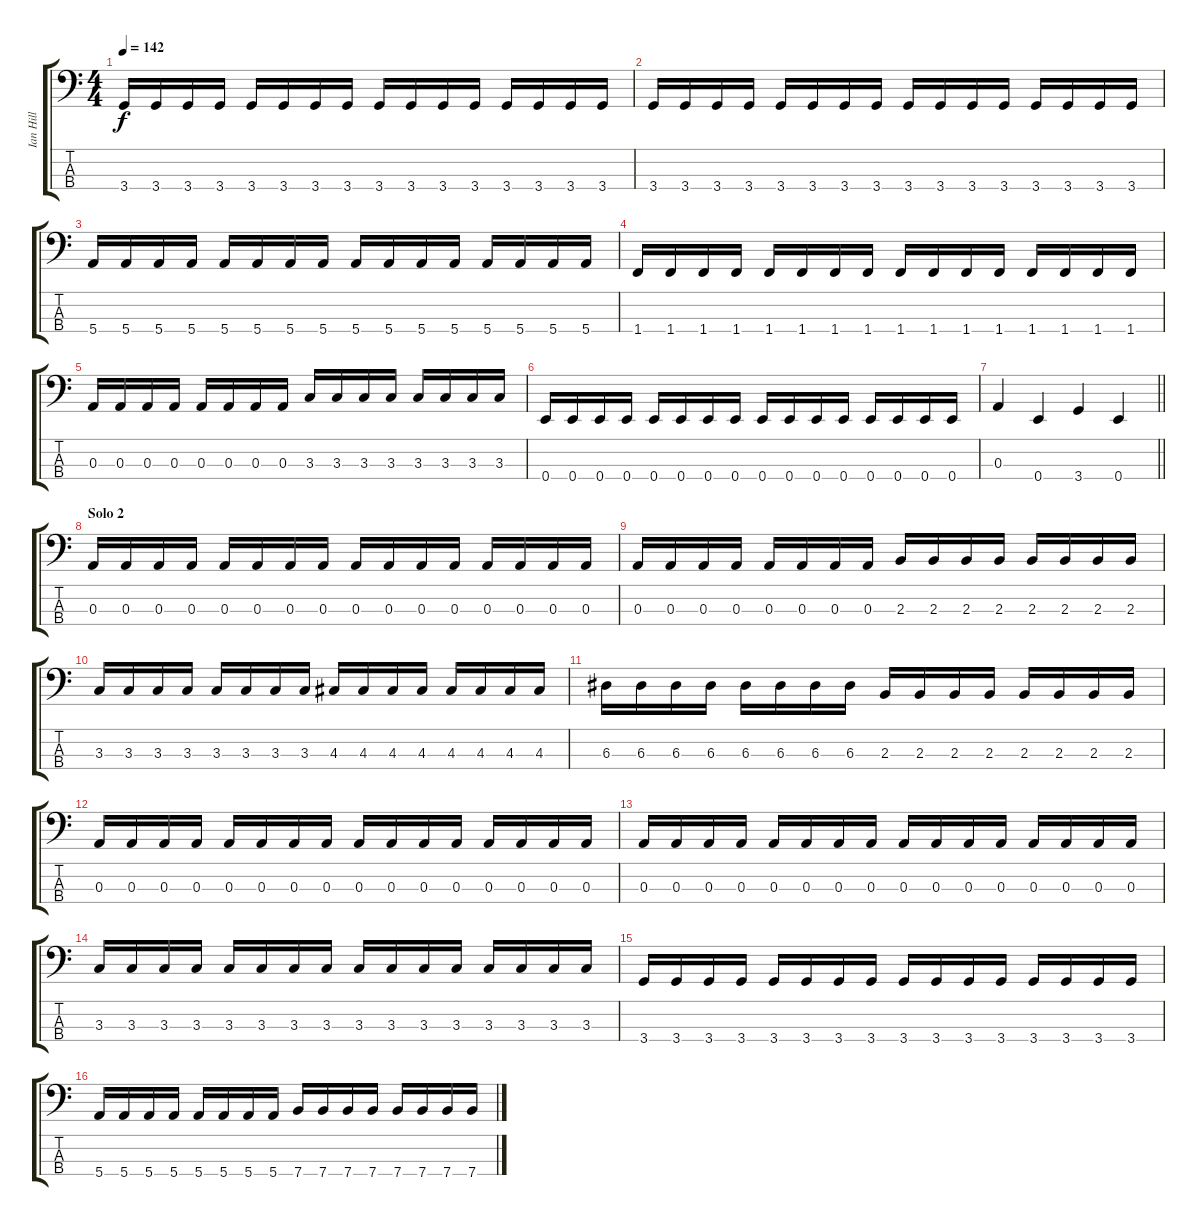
\track ("Ian Hill" "Ian Hill") {instrument electricbasspick}
\staff {score tabs}
\tuning (G2 D2 A1 E1) {hide}
\ts (4 4)
\tempo 142
\clef f4
\ks c
3.4.16{dy f} 3.4.16 3.4.16 3.4.16 3.4.16 3.4.16 3.4.16 3.4.16 3.4.16 3.4.16 3.4.16 3.4.16 3.4.16 3.4.16 3.4.16 3.4.16 |
3.4.16 3.4.16 3.4.16 3.4.16 3.4.16 3.4.16 3.4.16 3.4.16 3.4.16 3.4.16 3.4.16 3.4.16 3.4.16 3.4.16 3.4.16 3.4.16 |
5.4.16 5.4.16 5.4.16 5.4.16 5.4.16 5.4.16 5.4.16 5.4.16 5.4.16 5.4.16 5.4.16 5.4.16 5.4.16 5.4.16 5.4.16 5.4.16 |
1.4.16 1.4.16 1.4.16 1.4.16 1.4.16 1.4.16 1.4.16 1.4.16 1.4.16 1.4.16 1.4.16 1.4.16 1.4.16 1.4.16 1.4.16 1.4.16 |
0.3.16 0.3.16 0.3.16 0.3.16 0.3.16 0.3.16 0.3.16 0.3.16 3.3.16 3.3.16 3.3.16 3.3.16 3.3.16 3.3.16 3.3.16 3.3.16 |
0.4.16 0.4.16 0.4.16 0.4.16 0.4.16 0.4.16 0.4.16 0.4.16 0.4.16 0.4.16 0.4.16 0.4.16 0.4.16 0.4.16 0.4.16 0.4.16 |
\barLineRight lightlight
0.3.4 0.4.4 3.4.4 0.4.4 |
\section ("" "Solo 2")
0.3.16 0.3.16 0.3.16 0.3.16 0.3.16 0.3.16 0.3.16 0.3.16 0.3.16 0.3.16 0.3.16 0.3.16 0.3.16 0.3.16 0.3.16 0.3.16 |
0.3.16 0.3.16 0.3.16 0.3.16 0.3.16 0.3.16 0.3.16 0.3.16 2.3.16 2.3.16 2.3.16 2.3.16 2.3.16 2.3.16 2.3.16 2.3.16 |
3.3.16 3.3.16 3.3.16 3.3.16 3.3.16 3.3.16 3.3.16 3.3.16 4.3.16 4.3.16 4.3.16 4.3.16 4.3.16 4.3.16 4.3.16 4.3.16 |
6.3.16 6.3.16 6.3.16 6.3.16 6.3.16 6.3.16 6.3.16 6.3.16 2.3.16 2.3.16 2.3.16 2.3.16 2.3.16 2.3.16 2.3.16 2.3.16 |
0.3.16 0.3.16 0.3.16 0.3.16 0.3.16 0.3.16 0.3.16 0.3.16 0.3.16 0.3.16 0.3.16 0.3.16 0.3.16 0.3.16 0.3.16 0.3.16 |
0.3.16 0.3.16 0.3.16 0.3.16 0.3.16 0.3.16 0.3.16 0.3.16 0.3.16 0.3.16 0.3.16 0.3.16 0.3.16 0.3.16 0.3.16 0.3.16 |
3.3.16 3.3.16 3.3.16 3.3.16 3.3.16 3.3.16 3.3.16 3.3.16 3.3.16 3.3.16 3.3.16 3.3.16 3.3.16 3.3.16 3.3.16 3.3.16 |
3.4.16 3.4.16 3.4.16 3.4.16 3.4.16 3.4.16 3.4.16 3.4.16 3.4.16 3.4.16 3.4.16 3.4.16 3.4.16 3.4.16 3.4.16 3.4.16 |
5.4.16 5.4.16 5.4.16 5.4.16 5.4.16 5.4.16 5.4.16 5.4.16 7.4.16 7.4.16 7.4.16 7.4.16 7.4.16 7.4.16 7.4.16 7.4.16
